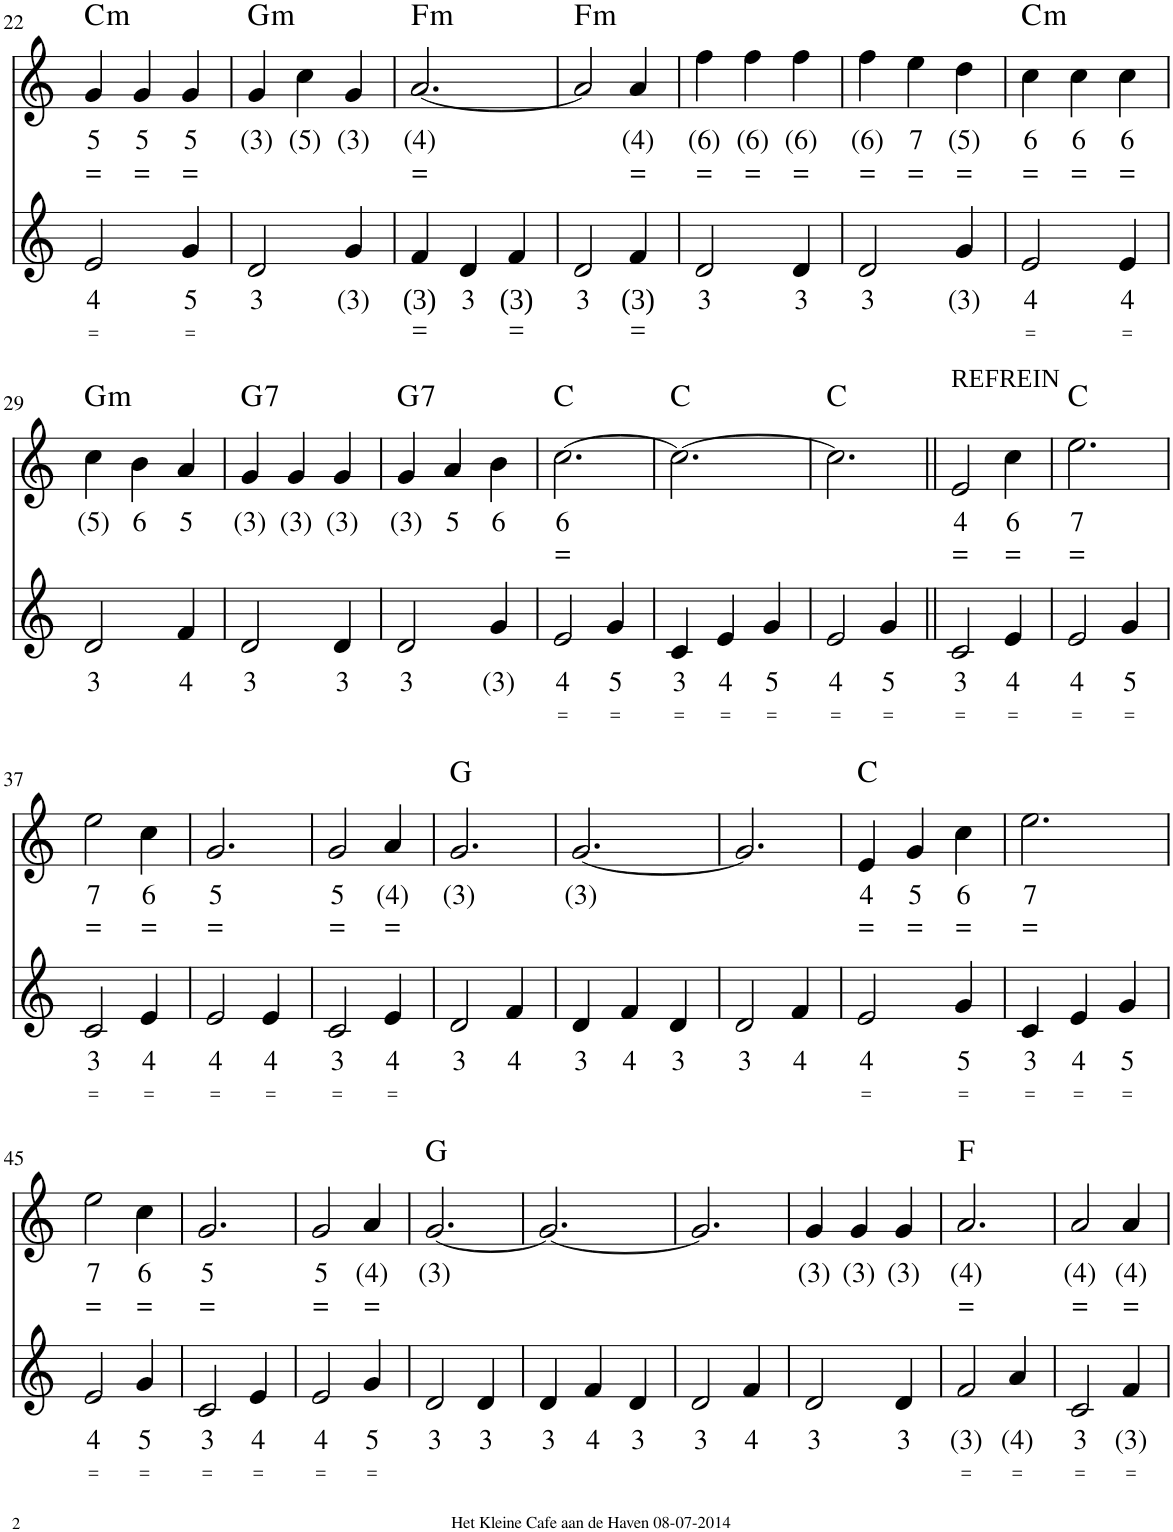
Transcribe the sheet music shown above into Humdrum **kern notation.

**kern	**text	**text	**kern	**text	**text	**harte
*part2	*part2	*part2	*part1	*part1	*part1	*part1
*staff2	*staff2	*staff2	*staff1	*staff1	*staff1	*
*I"Voice	*	*	*I"Voice	*	*	*
!!LO:PB:g=z
*clefG2	*	*	*clefG2	*	*	*
*k[]	*	*	*k[]	*	*	*
*M3/4	*	*	*M3/4	*	*	*
=22	=22	=22	=22	=22	=22	=22
!	!LO:LY:b	!LO:LY:b	!	!LO:LY:b	!LO:LY:b	!LO:H:kt=m
2e/	4	=	4g/	5	=	C:min
!	!	!	!	!LO:LY:b	!LO:LY:b	!
.	.	.	4g/	5	=	.
!	!LO:LY:b	!LO:LY:b	!	!LO:LY:b	!LO:LY:b	!
4g/	5	=	4g/	5	=	.
=23	=23	=23	=23	=23	=23	=23
!	!LO:LY:b	!	!	!LO:LY:b	!	!LO:H:kt=m
2d/	3	.	4g/	(3)	.	G:min
!	!	!	!	!LO:LY:b	!	!
.	.	.	4cc\	(5)	.	.
!	!LO:LY:b	!	!	!LO:LY:b	!	!
4g/	(3)	.	4g/	(3)	.	.
=24	=24	=24	=24	=24	=24	=24
!	!LO:LY:b	!LO:LY:b	!	!LO:LY:b	!LO:LY:b	!LO:H:kt=m
4f/	(3)	=	[2.an/	(4)	=	F:min
!	!LO:LY:b	!	!	!	!	!
4d/	3	.	.	.	.	.
!	!LO:LY:b	!LO:LY:b	!	!	!	!
4f/	(3)	=	.	.	.	.
=25	=25	=25	=25	=25	=25	=25
!	!LO:LY:b	!	!	!	!	!LO:H:kt=m
2d/	3	.	2an/]	.	.	F:min
!	!LO:LY:b	!LO:LY:b	!	!LO:LY:b	!LO:LY:b	!
4f/	(3)	=	4a/	(4)	=	.
=26	=26	=26	=26	=26	=26	=26
!	!LO:LY:b	!	!	!LO:LY:b	!LO:LY:b	!
2d/	3	.	4ff\	(6)	=	.
!	!	!	!	!LO:LY:b	!LO:LY:b	!
.	.	.	4ff\	(6)	=	.
!	!LO:LY:b	!	!	!LO:LY:b	!LO:LY:b	!
4d/	3	.	4ff\	(6)	=	.
=27	=27	=27	=27	=27	=27	=27
!	!LO:LY:b	!	!	!LO:LY:b	!LO:LY:b	!
2d/	3	.	4ff\	(6)	=	.
!	!	!	!	!LO:LY:b	!LO:LY:b	!
.	.	.	4ee\	7	=	.
!	!LO:LY:b	!	!	!LO:LY:b	!LO:LY:b	!
4g/	(3)	.	4dd\	(5)	=	.
=28	=28	=28	=28	=28	=28	=28
!	!LO:LY:b	!LO:LY:b	!	!LO:LY:b	!LO:LY:b	!LO:H:kt=m
2e/	4	=	4cc\	6	=	C:min
!	!	!	!	!LO:LY:b	!LO:LY:b	!
.	.	.	4cc\	6	=	.
!	!LO:LY:b	!LO:LY:b	!	!LO:LY:b	!LO:LY:b	!
4e/	4	=	4cc\	6	=	.
!!LO:LB:g=z
=29	=29	=29	=29	=29	=29	=29
!	!LO:LY:b	!	!	!LO:LY:b	!	!LO:H:kt=m
2d/	3	.	4cc\	(5)	.	G:min
!	!	!	!	!LO:LY:b	!	!
.	.	.	4bn\	6	.	.
!	!LO:LY:b	!	!	!LO:LY:b	!	!
4f/	4	.	4a/	5	.	.
=30	=30	=30	=30	=30	=30	=30
!	!LO:LY:b	!	!	!LO:LY:b	!	!LO:H:kt=7
2d/	3	.	4g/	(3)	.	G:7
!	!	!	!	!LO:LY:b	!	!
.	.	.	4g/	(3)	.	.
!	!LO:LY:b	!	!	!LO:LY:b	!	!
4d/	3	.	4g/	(3)	.	.
=31	=31	=31	=31	=31	=31	=31
!	!LO:LY:b	!	!	!LO:LY:b	!	!LO:H:kt=7
2d/	3	.	4g/	(3)	.	G:7
!	!	!	!	!LO:LY:b	!	!
.	.	.	4a/	5	.	.
!	!LO:LY:b	!	!	!LO:LY:b	!	!
4g/	(3)	.	4b\	6	.	.
=32	=32	=32	=32	=32	=32	=32
!	!LO:LY:b	!LO:LY:b	!	!LO:LY:b	!LO:LY:b	!
2e/	4	=	[2.cc\	6	=	C:maj
!	!LO:LY:b	!LO:LY:b	!	!	!	!
4g/	5	=	.	.	.	.
=33	=33	=33	=33	=33	=33	=33
!	!LO:LY:b	!LO:LY:b	!	!	!	!
4c/	3	=	2.cc\_	.	.	C:maj
!	!LO:LY:b	!LO:LY:b	!	!	!	!
4e/	4	=	.	.	.	.
!	!LO:LY:b	!LO:LY:b	!	!	!	!
4g/	5	=	.	.	.	.
=34	=34	=34	=34	=34	=34	=34
!	!LO:LY:b	!LO:LY:b	!	!	!	!
2e/	4	=	2.cc\]	.	.	C:maj
!	!LO:LY:b	!LO:LY:b	!	!	!	!
4g/	5	=	.	.	.	.
=35||	=35||	=35||	=35||	=35||	=35||	=35||
!	!	!	!LO:TX:a:t=REFREIN	!	!	!
!	!LO:LY:b	!LO:LY:b	!	!LO:LY:b	!LO:LY:b	!
2c/	3	=	2e/	4	=	.
!	!LO:LY:b	!LO:LY:b	!	!LO:LY:b	!LO:LY:b	!
4e/	4	=	4cc\	6	=	.
=36	=36	=36	=36	=36	=36	=36
!	!LO:LY:b	!LO:LY:b	!	!LO:LY:b	!LO:LY:b	!
2e/	4	=	2.ee\	7	=	C:maj
!	!LO:LY:b	!LO:LY:b	!	!	!	!
4g/	5	=	.	.	.	.
!!LO:LB:g=z
=37	=37	=37	=37	=37	=37	=37
!	!LO:LY:b	!LO:LY:b	!	!LO:LY:b	!LO:LY:b	!
2c/	3	=	2ee\	7	=	.
!	!LO:LY:b	!LO:LY:b	!	!LO:LY:b	!LO:LY:b	!
4e/	4	=	4cc\	6	=	.
=38	=38	=38	=38	=38	=38	=38
!	!LO:LY:b	!LO:LY:b	!	!LO:LY:b	!LO:LY:b	!
2e/	4	=	2.g/	5	=	.
!	!LO:LY:b	!LO:LY:b	!	!	!	!
4e/	4	=	.	.	.	.
=39	=39	=39	=39	=39	=39	=39
!	!LO:LY:b	!LO:LY:b	!	!LO:LY:b	!LO:LY:b	!
2c/	3	=	2g/	5	=	.
!	!LO:LY:b	!LO:LY:b	!	!LO:LY:b	!LO:LY:b	!
4e/	4	=	4a/	(4)	=	.
=40	=40	=40	=40	=40	=40	=40
!	!LO:LY:b	!	!	!LO:LY:b	!	!
2d/	3	.	2.g/	(3)	.	G:maj
!	!LO:LY:b	!	!	!	!	!
4f/	4	.	.	.	.	.
=41	=41	=41	=41	=41	=41	=41
!	!LO:LY:b	!	!	!LO:LY:b	!	!
4d/	3	.	[2.g/	(3)	.	.
!	!LO:LY:b	!	!	!	!	!
4f/	4	.	.	.	.	.
!	!LO:LY:b	!	!	!	!	!
4d/	3	.	.	.	.	.
=42	=42	=42	=42	=42	=42	=42
!	!LO:LY:b	!	!	!	!	!
2d/	3	.	2.g/]	.	.	.
!	!LO:LY:b	!	!	!	!	!
4f/	4	.	.	.	.	.
=43	=43	=43	=43	=43	=43	=43
!	!LO:LY:b	!LO:LY:b	!	!LO:LY:b	!LO:LY:b	!
2e/	4	=	4e/	4	=	C:maj
!	!	!	!	!LO:LY:b	!LO:LY:b	!
.	.	.	4g/	5	=	.
!	!LO:LY:b	!LO:LY:b	!	!LO:LY:b	!LO:LY:b	!
4g/	5	=	4cc\	6	=	.
=44	=44	=44	=44	=44	=44	=44
!	!LO:LY:b	!LO:LY:b	!	!LO:LY:b	!LO:LY:b	!
4c/	3	=	2.ee\	7	=	.
!	!LO:LY:b	!LO:LY:b	!	!	!	!
4e/	4	=	.	.	.	.
!	!LO:LY:b	!LO:LY:b	!	!	!	!
4g/	5	=	.	.	.	.
!!LO:LB:g=z
=45	=45	=45	=45	=45	=45	=45
!	!LO:LY:b	!LO:LY:b	!	!LO:LY:b	!LO:LY:b	!
2e/	4	=	2ee\	7	=	.
!	!LO:LY:b	!LO:LY:b	!	!LO:LY:b	!LO:LY:b	!
4g/	5	=	4cc\	6	=	.
=46	=46	=46	=46	=46	=46	=46
!	!LO:LY:b	!LO:LY:b	!	!LO:LY:b	!LO:LY:b	!
2c/	3	=	2.g/	5	=	.
!	!LO:LY:b	!LO:LY:b	!	!	!	!
4e/	4	=	.	.	.	.
=47	=47	=47	=47	=47	=47	=47
!	!LO:LY:b	!LO:LY:b	!	!LO:LY:b	!LO:LY:b	!
2e/	4	=	2g/	5	=	.
!	!LO:LY:b	!LO:LY:b	!	!LO:LY:b	!LO:LY:b	!
4g/	5	=	4a/	(4)	=	.
=48	=48	=48	=48	=48	=48	=48
!	!LO:LY:b	!	!	!LO:LY:b	!	!
2d/	3	.	[2.g/	(3)	.	G:maj
!	!LO:LY:b	!	!	!	!	!
4d/	3	.	.	.	.	.
=49	=49	=49	=49	=49	=49	=49
!	!LO:LY:b	!	!	!	!	!
4d/	3	.	2.g/_	.	.	.
!	!LO:LY:b	!	!	!	!	!
4f/	4	.	.	.	.	.
!	!LO:LY:b	!	!	!	!	!
4d/	3	.	.	.	.	.
=50	=50	=50	=50	=50	=50	=50
!	!LO:LY:b	!	!	!	!	!
2d/	3	.	2.g/]	.	.	.
!	!LO:LY:b	!	!	!	!	!
4f/	4	.	.	.	.	.
=51	=51	=51	=51	=51	=51	=51
!	!LO:LY:b	!	!	!LO:LY:b	!	!
2d/	3	.	4g/	(3)	.	.
!	!	!	!	!LO:LY:b	!	!
.	.	.	4g/	(3)	.	.
!	!LO:LY:b	!	!	!LO:LY:b	!	!
4d/	3	.	4g/	(3)	.	.
=52	=52	=52	=52	=52	=52	=52
!	!LO:LY:b	!LO:LY:b	!	!LO:LY:b	!LO:LY:b	!
2f/	(3)	=	2.a/	(4)	=	F:maj
!	!LO:LY:b	!LO:LY:b	!	!	!	!
4a/	(4)	=	.	.	.	.
=53	=53	=53	=53	=53	=53	=53
!	!LO:LY:b	!LO:LY:b	!	!LO:LY:b	!LO:LY:b	!
2c/	3	=	2a/	(4)	=	.
!	!LO:LY:b	!LO:LY:b	!	!LO:LY:b	!LO:LY:b	!
4f/	(3)	=	4a/	(4)	=	.
=	=	=	=	=	=	=
*-	*-	*-	*-	*-	*-	*-
